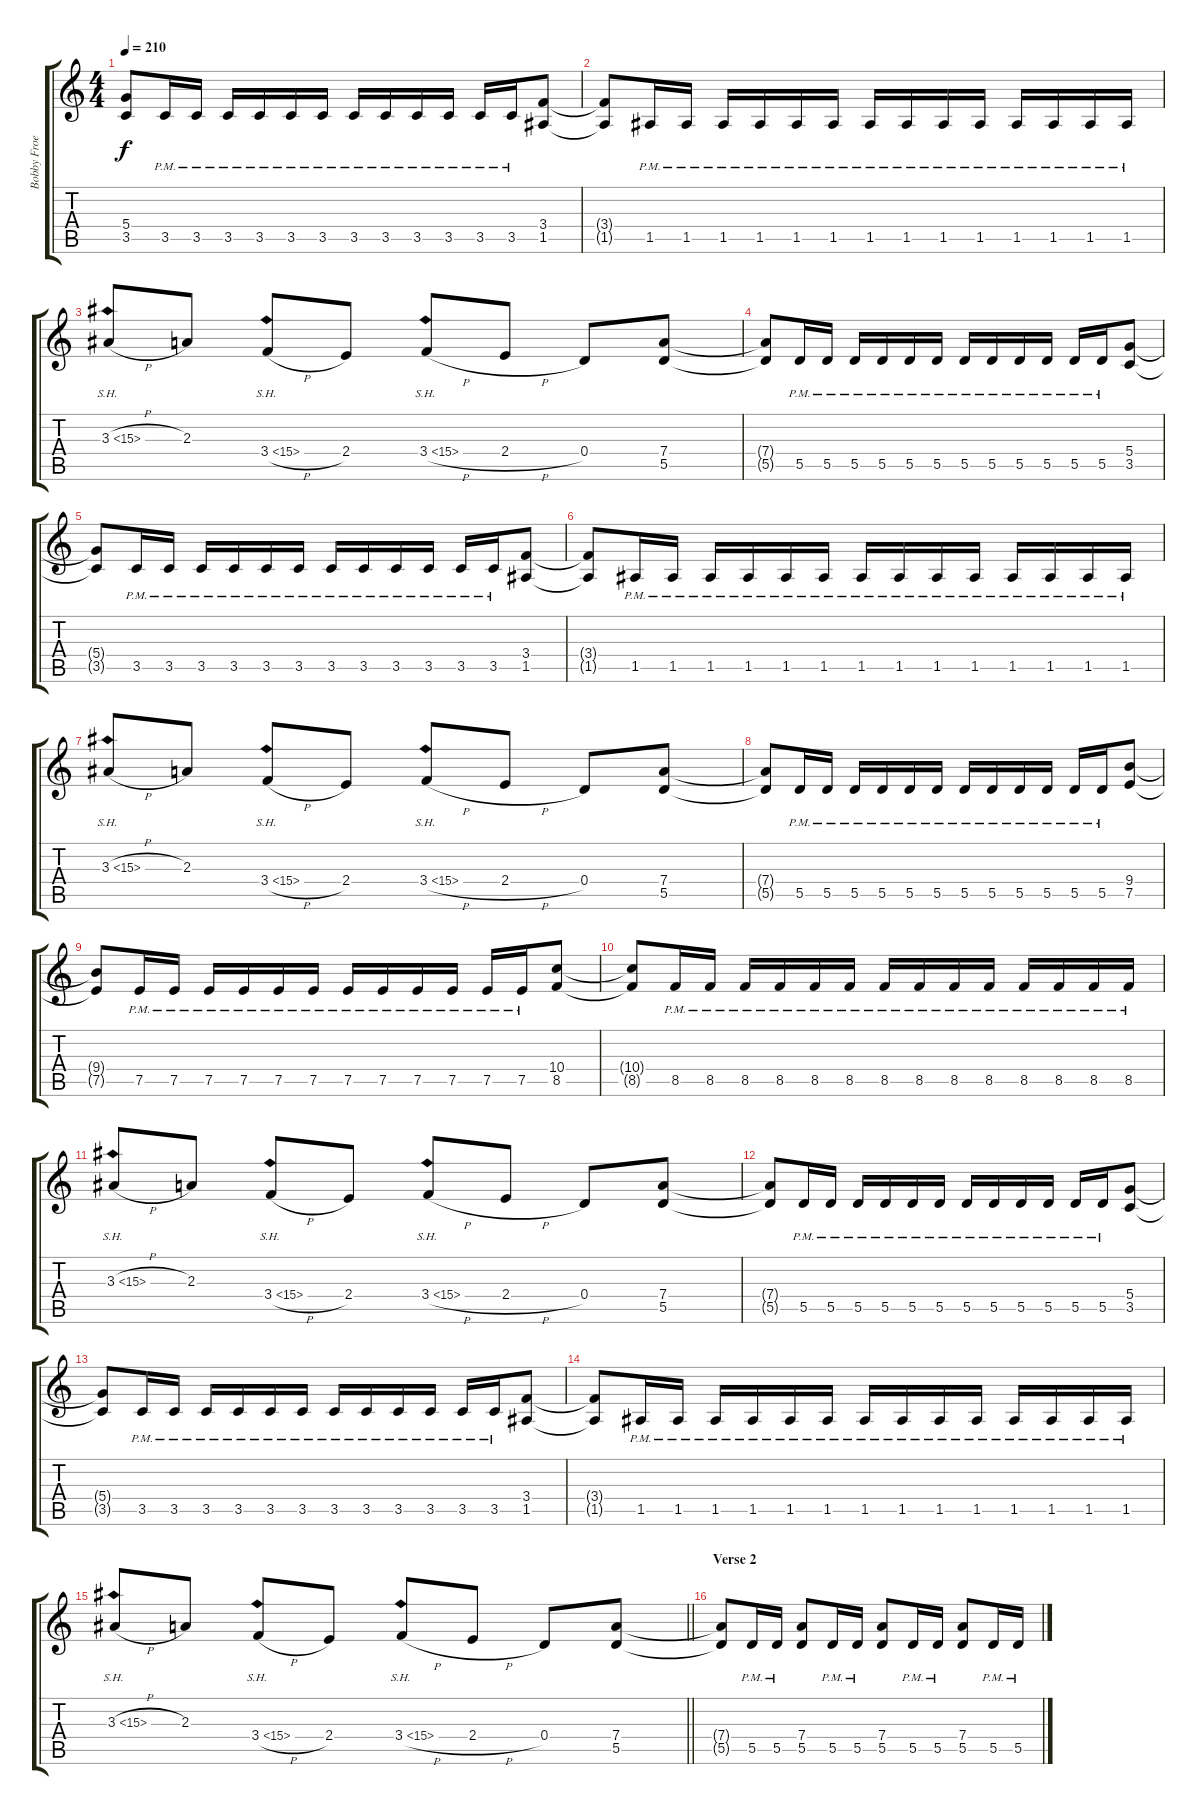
\track ("Bobby Froese" "Bobby Froe") {instrument distortionguitar}
\staff {score tabs}
\tuning (E4 B3 G3 D3 A2 E2) {hide}
\ts (4 4)
\tempo 210
\clef g2
\ks c
(5.4{t} 3.5{t}).8{dy f} 3.5{pm}.16 3.5{pm}.16 3.5{pm}.16 3.5{pm}.16 3.5{pm}.16 3.5{pm}.16 3.5{pm}.16 3.5{pm}.16 3.5{pm}.16 3.5{pm}.16 3.5{pm}.16 3.5{pm}.16 (3.4 1.5).8 |
(3.4{t} 1.5{t}).8 1.5{pm}.16 1.5{pm}.16 1.5{pm}.16 1.5{pm}.16 1.5{pm}.16 1.5{pm}.16 1.5{pm}.16 1.5{pm}.16 1.5{pm}.16 1.5{pm}.16 1.5{pm}.16 1.5{pm}.16 1.5{pm}.16 1.5{pm}.16 |
3.3{sh 12 h}.8 2.3.8 3.4{sh 12 h}.8 2.4.8 3.4{sh 12 h}.8 2.4{h}.8 0.4.8 (7.4 5.5).8 |
(7.4{t} 5.5{t}).8 5.5{pm}.16 5.5{pm}.16 5.5{pm}.16 5.5{pm}.16 5.5{pm}.16 5.5{pm}.16 5.5{pm}.16 5.5{pm}.16 5.5{pm}.16 5.5{pm}.16 5.5{pm}.16 5.5{pm}.16 (5.4 3.5).8 |
(5.4{t} 3.5{t}).8 3.5{pm}.16 3.5{pm}.16 3.5{pm}.16 3.5{pm}.16 3.5{pm}.16 3.5{pm}.16 3.5{pm}.16 3.5{pm}.16 3.5{pm}.16 3.5{pm}.16 3.5{pm}.16 3.5{pm}.16 (3.4 1.5).8 |
(3.4{t} 1.5{t}).8 1.5{pm}.16 1.5{pm}.16 1.5{pm}.16 1.5{pm}.16 1.5{pm}.16 1.5{pm}.16 1.5{pm}.16 1.5{pm}.16 1.5{pm}.16 1.5{pm}.16 1.5{pm}.16 1.5{pm}.16 1.5{pm}.16 1.5{pm}.16 |
3.3{sh 12 h}.8 2.3.8 3.4{sh 12 h}.8 2.4.8 3.4{sh 12 h}.8 2.4{h}.8 0.4.8 (7.4 5.5).8 |
(7.4{t} 5.5{t}).8 5.5{pm}.16 5.5{pm}.16 5.5{pm}.16 5.5{pm}.16 5.5{pm}.16 5.5{pm}.16 5.5{pm}.16 5.5{pm}.16 5.5{pm}.16 5.5{pm}.16 5.5{pm}.16 5.5{pm}.16 (9.4 7.5).8 |
(9.4{t} 7.5{t}).8 7.5{pm}.16 7.5{pm}.16 7.5{pm}.16 7.5{pm}.16 7.5{pm}.16 7.5{pm}.16 7.5{pm}.16 7.5{pm}.16 7.5{pm}.16 7.5{pm}.16 7.5{pm}.16 7.5{pm}.16 (10.4 8.5).8 |
(10.4{t} 8.5{t}).8 8.5{pm}.16 8.5{pm}.16 8.5{pm}.16 8.5{pm}.16 8.5{pm}.16 8.5{pm}.16 8.5{pm}.16 8.5{pm}.16 8.5{pm}.16 8.5{pm}.16 8.5{pm}.16 8.5{pm}.16 8.5{pm}.16 8.5{pm}.16 |
3.3{sh 12 h}.8 2.3.8 3.4{sh 12 h}.8 2.4.8 3.4{sh 12 h}.8 2.4{h}.8 0.4.8 (7.4 5.5).8 |
(7.4{t} 5.5{t}).8 5.5{pm}.16 5.5{pm}.16 5.5{pm}.16 5.5{pm}.16 5.5{pm}.16 5.5{pm}.16 5.5{pm}.16 5.5{pm}.16 5.5{pm}.16 5.5{pm}.16 5.5{pm}.16 5.5{pm}.16 (5.4 3.5).8 |
(5.4{t} 3.5{t}).8 3.5{pm}.16 3.5{pm}.16 3.5{pm}.16 3.5{pm}.16 3.5{pm}.16 3.5{pm}.16 3.5{pm}.16 3.5{pm}.16 3.5{pm}.16 3.5{pm}.16 3.5{pm}.16 3.5{pm}.16 (3.4 1.5).8 |
(3.4{t} 1.5{t}).8 1.5{pm}.16 1.5{pm}.16 1.5{pm}.16 1.5{pm}.16 1.5{pm}.16 1.5{pm}.16 1.5{pm}.16 1.5{pm}.16 1.5{pm}.16 1.5{pm}.16 1.5{pm}.16 1.5{pm}.16 1.5{pm}.16 1.5{pm}.16 |
\barLineRight lightlight
3.3{sh 12 h}.8 2.3.8 3.4{sh 12 h}.8 2.4.8 3.4{sh 12 h}.8 2.4{h}.8 0.4.8 (7.4 5.5).8 |
\section ("" "Verse 2")
(7.4{t} 5.5{t}).8 5.5{pm}.16 5.5{pm}.16 (7.4 5.5).8 5.5{pm}.16 5.5{pm}.16 (7.4 5.5).8 5.5{pm}.16 5.5{pm}.16 (7.4 5.5).8 5.5{pm}.16 5.5{pm}.16
